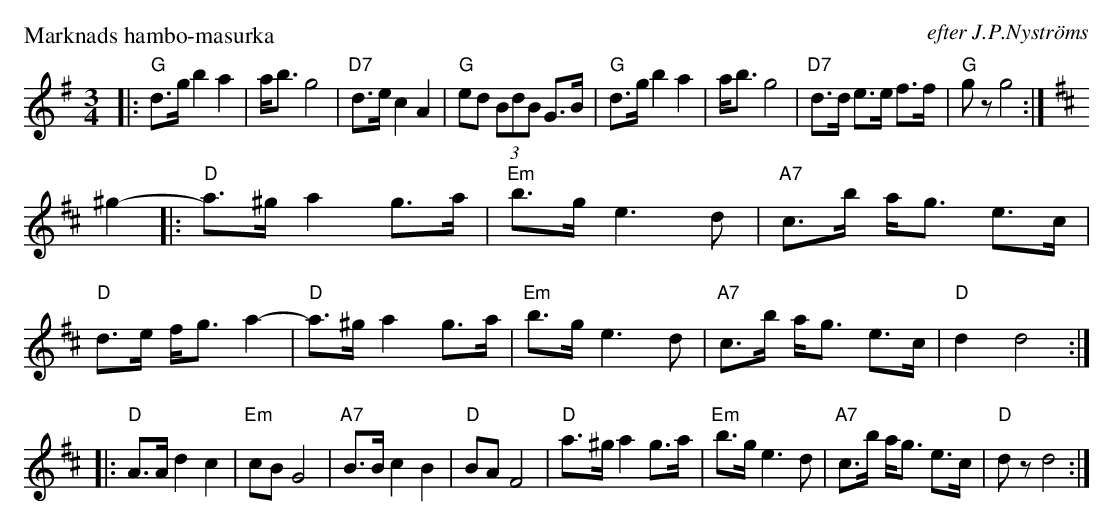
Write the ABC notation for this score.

X:1
P: Marknads hambo-masurka
O: efter J.P.Nystr\"oms
M: 3/4
L: 1/8
K: G
|: "G"d>g b2 a2 | a<b g4 | "D7"d>e c2 A2 | "G"ed (3BdB G>B \
| "G"d>g b2 a2 | a<b g4 | "D7"d>d e>e f>f | "G"gz g4 :| [K:D]
^g2- \
|: "D"a>^g a2 g>a | "Em"b>g e3 d | "A7"c>b a<g e>c | "D"d>e f<g a2- \
| "D"a>^g a2 g>a | "Em"b>g e3 d | "A7"c>b a<g e>c | "D"d2 d4 :|
|: "D"A>A d2 c2 | "Em"cB G4 | "A7"B>B c2 B2 | "D"BA F4 \
| "D"a>^g a2 g>a | "Em"b>g e3 d | "A7"c>b a<g e>c |  "D"dz d4 :|
